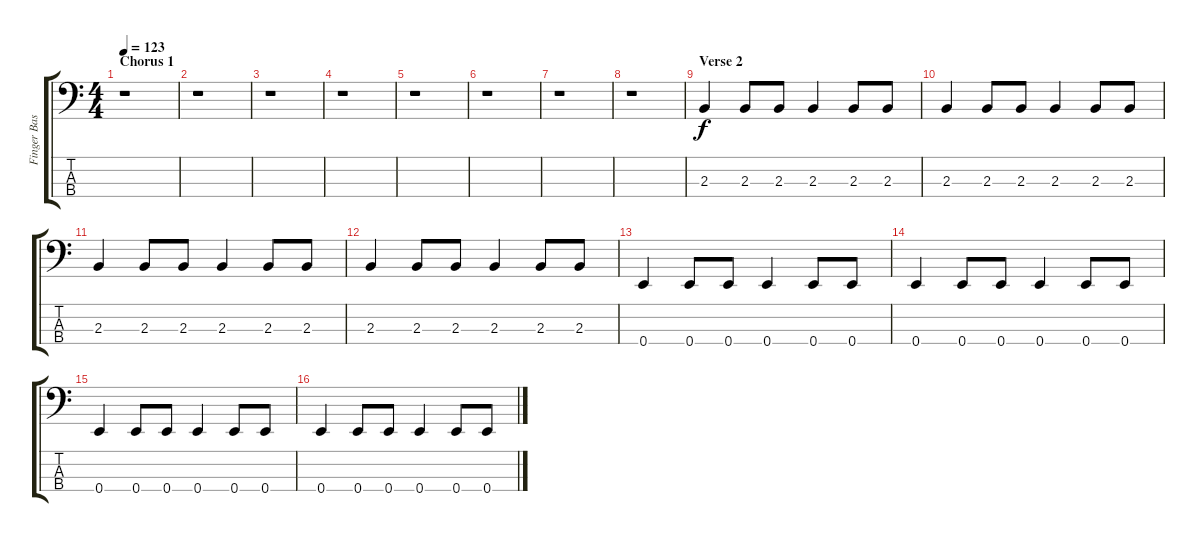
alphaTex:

\track ("Finger Bass" "Finger Bas") {instrument electricbassfinger}
\staff {score tabs}
\tuning (G2 D2 A1 E1) {hide}
\ts (4 4)
\section ("" "Chorus 1")
\tempo 123
\clef f4
\ks c
r.1{dy f} |
r.1 |
r.1 |
r.1 |
r.1 |
r.1 |
r.1 |
r.1 |
\section ("" "Verse 2")
2.3.4 2.3.8 2.3.8 2.3.4 2.3.8 2.3.8 |
2.3.4 2.3.8 2.3.8 2.3.4 2.3.8 2.3.8 |
2.3.4 2.3.8 2.3.8 2.3.4 2.3.8 2.3.8 |
2.3.4 2.3.8 2.3.8 2.3.4 2.3.8 2.3.8 |
0.4.4 0.4.8 0.4.8 0.4.4 0.4.8 0.4.8 |
0.4.4 0.4.8 0.4.8 0.4.4 0.4.8 0.4.8 |
0.4.4 0.4.8 0.4.8 0.4.4 0.4.8 0.4.8 |
0.4.4 0.4.8 0.4.8 0.4.4 0.4.8 0.4.8
